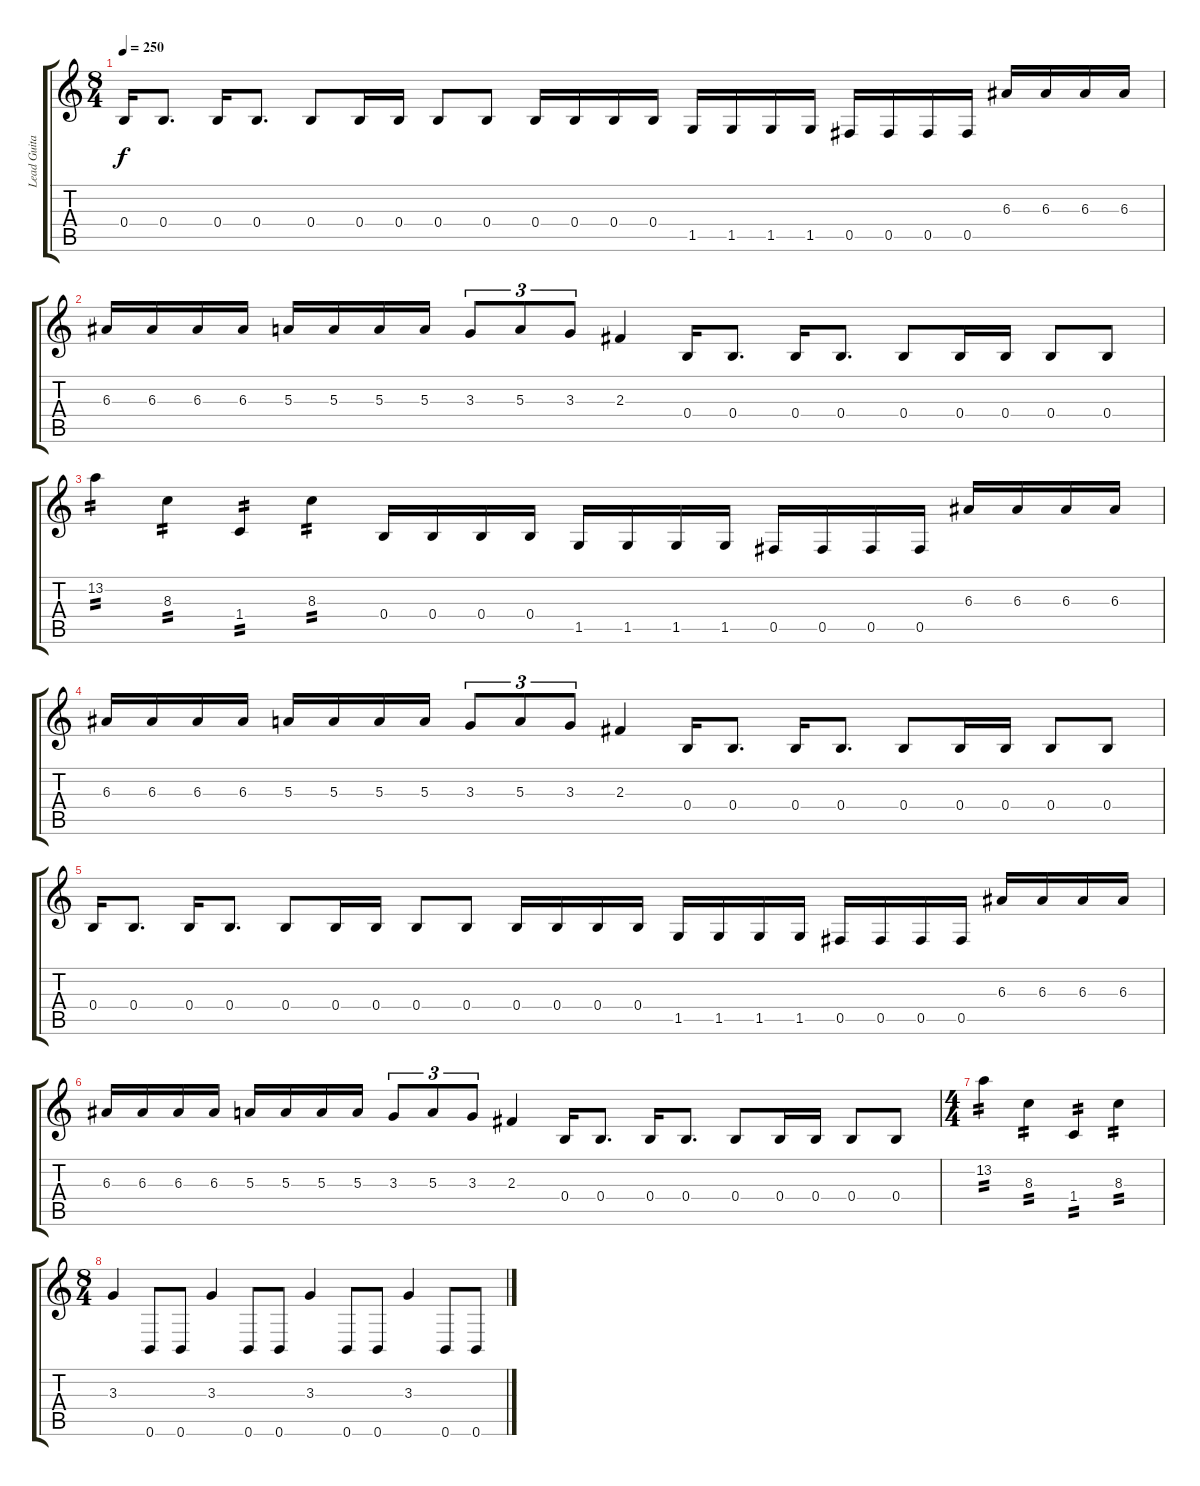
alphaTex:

\track ("Lead Guitar" "Lead Guita") {instrument distortionguitar}
\staff {score tabs}
\tuning (Db4 Ab3 E3 B2 Gb2 B1) {hide}
\ts (8 4)
\tempo 250
\clef g2
\ks c
0.4.16{dy f} 0.4.8{d} 0.4.16 0.4.8{d} 0.4.8 0.4.16 0.4.16 0.4.8 0.4.8 0.4.16 0.4.16 0.4.16 0.4.16 1.5.16 1.5.16 1.5.16 1.5.16 0.5.16 0.5.16 0.5.16 0.5.16 6.3.16 6.3.16 6.3.16 6.3.16 |
6.3.16 6.3.16 6.3.16 6.3.16 5.3.16 5.3.16 5.3.16 5.3.16 3.3.8{tu (3 2)} 5.3.8{tu (3 2)} 3.3.8{tu (3 2)} 2.3.4 0.4.16 0.4.8{d} 0.4.16 0.4.8{d} 0.4.8 0.4.16 0.4.16 0.4.8 0.4.8 |
13.2.4{tp 2} 8.3.4{tp 2} 1.4.4{tp 2} 8.3.4{tp 2} 0.4.16 0.4.16 0.4.16 0.4.16 1.5.16 1.5.16 1.5.16 1.5.16 0.5.16 0.5.16 0.5.16 0.5.16 6.3.16 6.3.16 6.3.16 6.3.16 |
6.3.16 6.3.16 6.3.16 6.3.16 5.3.16 5.3.16 5.3.16 5.3.16 3.3.8{tu (3 2)} 5.3.8{tu (3 2)} 3.3.8{tu (3 2)} 2.3.4 0.4.16 0.4.8{d} 0.4.16 0.4.8{d} 0.4.8 0.4.16 0.4.16 0.4.8 0.4.8 |
0.4.16 0.4.8{d} 0.4.16 0.4.8{d} 0.4.8 0.4.16 0.4.16 0.4.8 0.4.8 0.4.16 0.4.16 0.4.16 0.4.16 1.5.16 1.5.16 1.5.16 1.5.16 0.5.16 0.5.16 0.5.16 0.5.16 6.3.16 6.3.16 6.3.16 6.3.16 |
6.3.16 6.3.16 6.3.16 6.3.16 5.3.16 5.3.16 5.3.16 5.3.16 3.3.8{tu (3 2)} 5.3.8{tu (3 2)} 3.3.8{tu (3 2)} 2.3.4 0.4.16 0.4.8{d} 0.4.16 0.4.8{d} 0.4.8 0.4.16 0.4.16 0.4.8 0.4.8 |
\ts (4 4)
13.2.4{tp 2} 8.3.4{tp 2} 1.4.4{tp 2} 8.3.4{tp 2} |
\ts (8 4)
3.3.4 0.6.8 0.6.8 3.3.4 0.6.8 0.6.8 3.3.4 0.6.8 0.6.8 3.3.4 0.6.8 0.6.8
